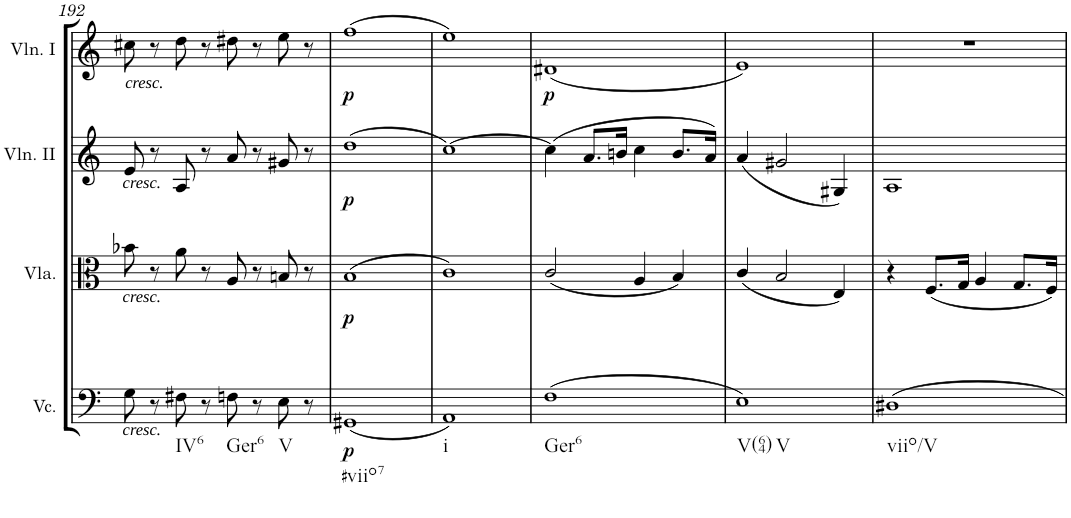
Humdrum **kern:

**kern	**dynam	**kern	**dynam	**kern	**dynam	**kern	**dynam
*part4	*part4	*part3	*part3	*part2	*part2	*part1	*part1
*staff4	*staff4	*staff3	*staff3	*staff2	*staff2	*staff1	*staff1
*I"Violoncello	*	*I"Viola	*	*I"Violin II	*	*I"Violin I	*
*I'Vc.	*	*I'Vla.	*	*I'Vln. II	*	*I'Vln. I	*
!!LO:PB:g=z
*clefF4	*	*clefC3	*	*clefG2	*	*clefG2	*
*k[]	*	*k[]	*	*k[]	*	*k[]	*
*M4/4	*	*M4/4	*	*M4/4	*	*M4/4	*
*met(c)	*	*met(c)	*	*met(c)	*	*met(c)	*
=192	=192	=192	=192	=192	=192	=192	=192
!	!	!	!	!	!	!LO:TX:b:i:t=cresc.	!
!	!	!	!	!LO:TX:b:i:t=cresc.	!	!	!
!	!	!LO:TX:b:i:t=cresc.	!	!	!	!	!
!LO:TX:b:i:t=cresc.	!	!	!	!	!	!	!
8G\	.	8b-X\	.	8e/	.	8cc#X\	.
8r	.	8r	.	8r	.	8r	.
!LO:TX:b:t=IV6	!	!	!	!	!	!	!
8F#X\	.	8a\	.	8A/	.	8dd\	.
8r	.	8r	.	8r	.	8r	.
!LO:TX:b:t=Ger6	!	!	!	!	!	!	!
8Fn\	.	8A/	.	8a/	.	8dd#X\	.
8r	.	8r	.	8r	.	8r	.
!LO:TX:b:t=V	!	!	!	!	!	!	!
8E\	.	8Bn/	.	8g#X/	.	8ee\	.
8r	.	8r	.	8r	.	8r	.
=193	=193	=193	=193	=193	=193	=193	=193
!LO:TX:b:t=#viio7	!	!	!	!	!	!	!
!	!LO:DY:b	!	!LO:DY:b	!	!LO:DY:b	!	!LO:DY:b
(1GG#X	p	(1B	p	(1dd	p	(1ff	p
=194	=194	=194	=194	=194	=194	=194	=194
!LO:TX:b:t=i	!	!	!	!	!	!	!
1AA)	.	1c)	.	[1cc)	.	1ee)	.
=195	=195	=195	=195	=195	=195	=195	=195
!LO:TX:b:t=Ger6	!	!	!	!	!	!	!
!	!	!	!	!	!	!	!LO:DY:b
(1F	.	(2c/	.	(4cc\]	.	(1d#X	p
.	.	.	.	8.a/L	.	.	.
.	.	.	.	16bn/Jk	.	.	.
.	.	4A/	.	4cc\	.	.	.
.	.	4B/)	.	8.b/L	.	.	.
.	.	.	.	16a/Jk)	.	.	.
=196	=196	=196	=196	=196	=196	=196	=196
!LO:TX:b:t=V(64)	!	!	!	!	!	!	!
!LO:TX:b:t=V	!	!	!	!	!	!	!
1E)	.	(4c/	.	(4a/	.	1e)	.
.	.	2B/	.	2g#X/	.	.	.
.	.	4E/)	.	4G#X/)	.	.	.
=197	=197	=197	=197	=197	=197	=197	=197
!LO:TX:b:t=viio/V	!	!	!	!	!	!	!
1D#X	.	4r	.	1A	.	1r	.
.	.	(8.F/L	.	.	.	.	.
.	.	16G/Jk	.	.	.	.	.
.	.	4A/	.	.	.	.	.
.	.	8.G/L	.	.	.	.	.
.	.	16F/Jk)	.	.	.	.	.
=	=	=	=	=	=	=	=
*-	*-	*-	*-	*-	*-	*-	*-
